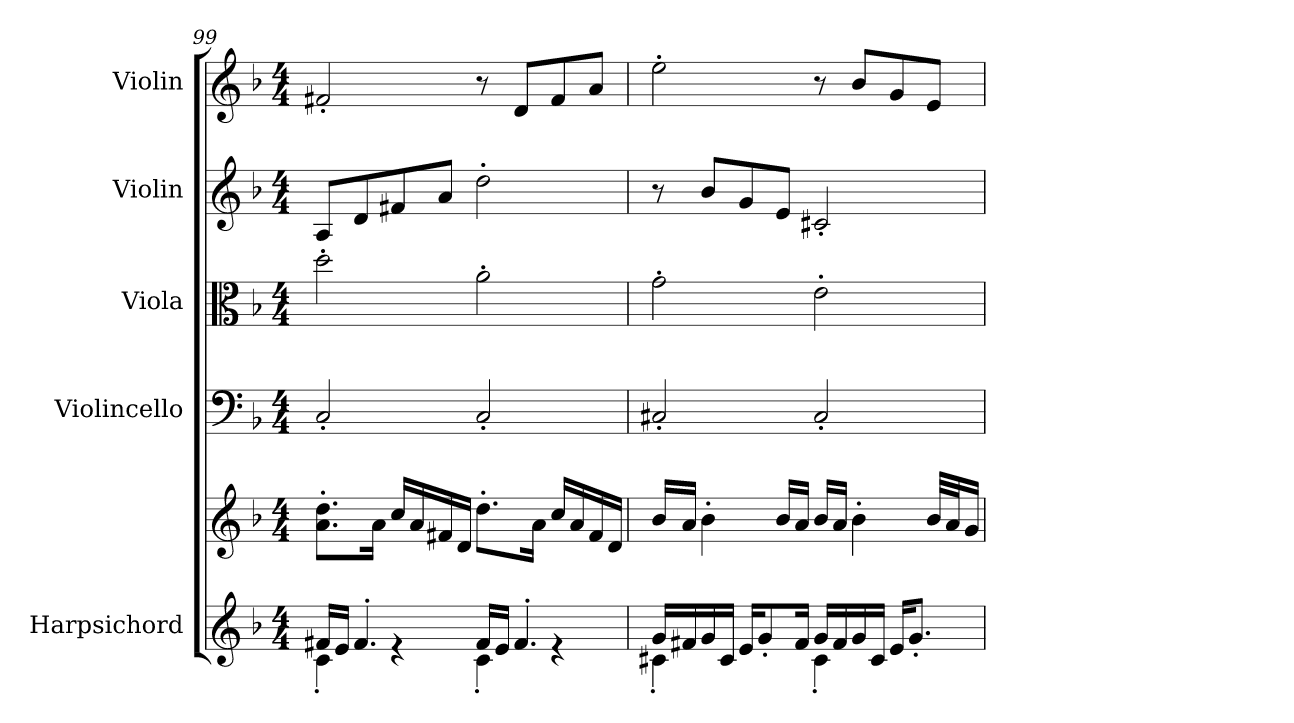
**kern	**kern	**kern	**kern	**kern	**kern
*part5	*part5	*part4	*part3	*part2	*part1
*staff6	*staff5	*staff4	*staff3	*staff2	*staff1
*I"Harpsichord	*	*I"Violincello	*I"Viola	*I"Violin	*I"Violin
*I'Hpschd	*	*I'Vc	*I'Vla	*I'Vln	*I'Vln
*clefG2	*clefG2	*clefF4	*clefC3	*clefG2	*clefG2
*k[b-]	*k[b-]	*k[b-]	*k[b-]	*k[b-]	*k[b-]
*M4/4	*M4/4	*M4/4	*M4/4	*M4/4	*M4/4
=99	=99	=99	=99	=99	=99
*^	*	*	*	*	*
16f#X/LL	4c'\	8.a\' 8.dd\'L	2C'/	2dd'\	8A/L	2f#X'/
16e/JJ	.	.	.	.	.	.
4.f#'/	.	.	.	.	8d/	.
.	.	16a\Jk	.	.	.	.
.	4re	16cc/LL	.	.	8f#X/	.
.	.	16a/	.	.	.	.
.	.	16f#X/	.	.	8a/J	.
.	.	16d/JJ	.	.	.	.
16f#/LL	4c'\	8.dd'\L	2C'/	2a'\	2dd'\	8r
16e/JJ	.	.	.	.	.	.
4.f#'/	.	.	.	.	.	8d/L
.	.	16a\Jk	.	.	.	.
.	4re	16cc/LL	.	.	.	8f#/
.	.	16a/	.	.	.	.
.	.	16f#/	.	.	.	8a/J
.	.	16d/JJ	.	.	.	.
!!LO:LB:g=z
=100	=100	=100	=100	=100	=100	=100
16g/LL	4c#X'\	16b-/LL	2C#X'/	2g'\	8r	2ee'\
16f#X/	.	16a/JJ	.	.	.	.
16g/	.	4b-'\	.	.	8b-/L	.
16c#/JJ	.	.	.	.	.	.
16e/KL	4ryy	.	.	.	8g/	.
8g'/	.	.	.	.	.	.
.	.	16b-/LL	.	.	8e/J	.
16f#/Jk	.	16a/JJ	.	.	.	.
16g/LL	4c#'\	16b-/LL	2C#'/	2e'\	2c#X'/	8r
16f#/	.	16a/JJ	.	.	.	.
16g/	.	4b-'\	.	.	.	8b-/L
16c#/JJ	.	.	.	.	.	.
16e/KL	4ryy	.	.	.	.	8g/
8.g'/J	.	.	.	.	.	.
.	.	32b-/LLL	.	.	.	8e/J
.	.	32a/J	.	.	.	.
.	.	16g/JJ	.	.	.	.
*v	*v	*	*	*	*	*
=	=	=	=	=	=
*-	*-	*-	*-	*-	*-
